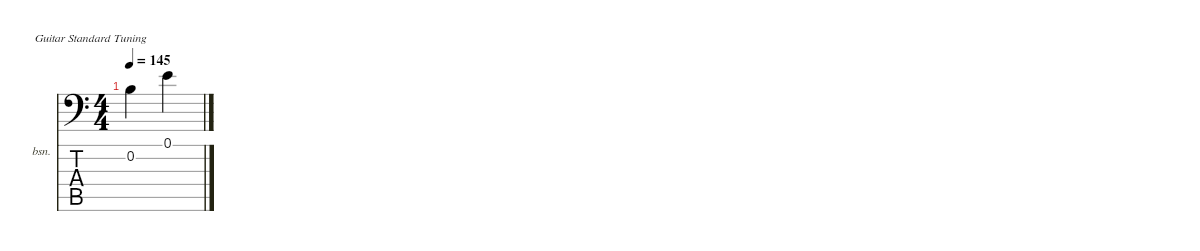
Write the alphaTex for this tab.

\defaultSystemsLayout 4
\hideDynamics
\bracketExtendMode nobrackets
\firstSystemTrackNameOrientation horizontal
\otherSystemsTrackNameOrientation horizontal
\track ("Bassoon" "bsn.") {instrument bassoon}
\staff {score tabs}
\tuning (E4 B3 G3 D3 A2 E2)
\ts (4 4)
\tempo 145
\clef f4
\ks c
0.2.4{dy mf beam Down} 0.1.4{beam Down}
